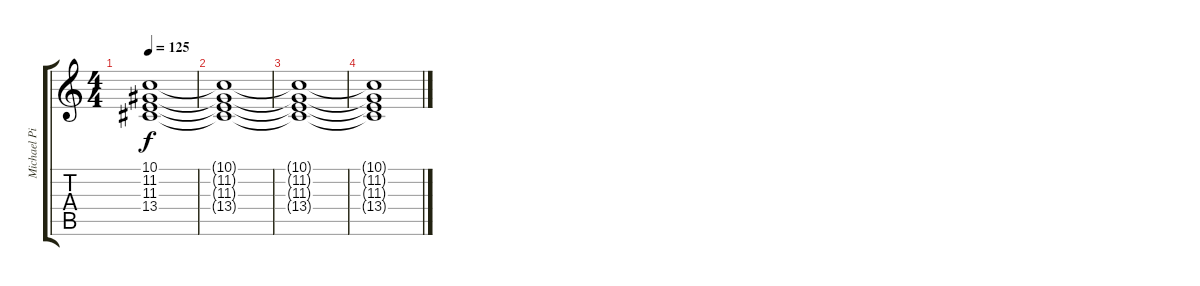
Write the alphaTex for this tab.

\track ("Michael Pinella" "Michael Pi") {instrument acousticgrandpiano}
\staff {score tabs}
\tuning (D4 A3 F3 C3 G2 D2) {hide}
\ts (4 4)
\tempo 125
\clef g2
\ks c
(10.1 11.2 11.3 13.4).1{dy f} |
(10.1{t} 11.2{t} 11.3{t} 13.4{t}).1 |
(10.1{t} 11.2{t} 11.3{t} 13.4{t}).1{txt ""} |
(10.1{t} 11.2{t} 11.3{t} 13.4{t}).1
